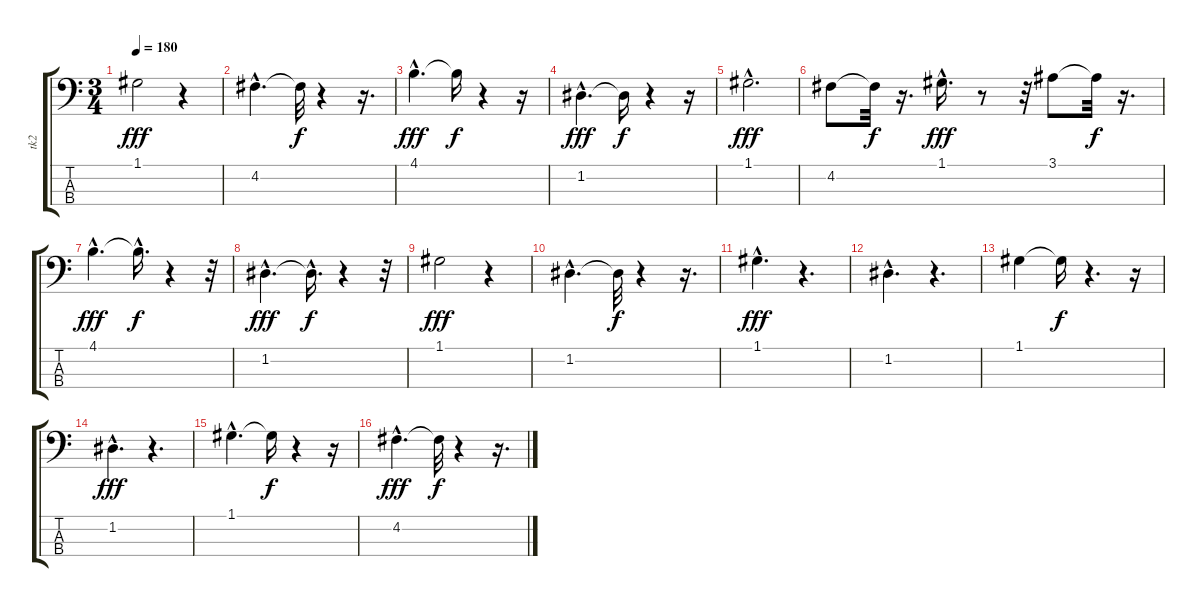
\track ("tk2" "tk2") {instrument fretlessbass}
\staff {score tabs}
\tuning (G2 D2 A1 E1) {hide}
\ts (3 4)
\tempo 180
\clef f4
\ks c
1.1.2{dy fff} r.4 |
4.2{hac}.4{d} 4.2{t}.32{dy f} r.4 r.16{d} |
4.1{hac}.4{d dy fff} 4.1{t}.16{dy f} r.4 r.16 |
1.2{hac}.4{d dy fff} 1.2{t}.16{dy f} r.4 r.16 |
1.1{hac}.2{d dy fff} |
4.2.8 4.2{t}.32{dy f} r.16{d} 1.1{hac}.16{d dy fff} r.8 r.32 3.1.8 3.1{t}.32{dy f} r.16{d} |
4.1{hac}.4{d dy fff} 4.1{hac t}.16{d dy f} r.4 r.32 |
1.2{hac}.4{d dy fff} 1.2{hac t}.16{d dy f} r.4 r.32 |
1.1.2{dy fff} r.4 |
1.2{hac}.4{d} 1.2{t}.32{dy f} r.4 r.16{d} |
1.1{hac}.4{d dy fff} r.4{d} |
1.2{hac}.4{d} r.4{d} |
1.1.4 1.1{t}.16{dy f} r.4{d} r.16 |
1.2{hac}.4{d dy fff} r.4{d} |
1.1{hac}.4{d} 1.1{t}.16{dy f} r.4 r.16 |
4.2{hac}.4{d dy fff} 4.2{t}.32{dy f} r.4 r.16{d}
